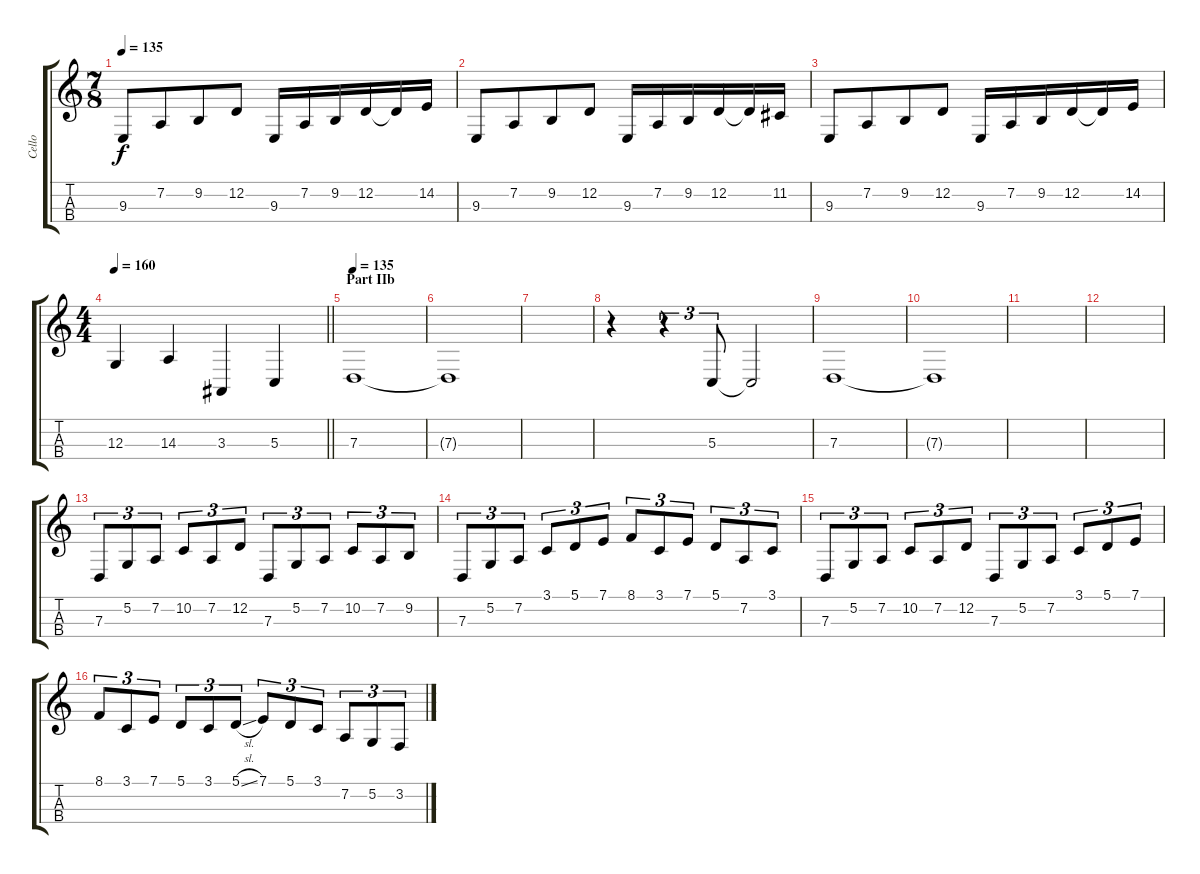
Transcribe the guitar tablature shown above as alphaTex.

\track ("Cello" "Cello") {instrument cello}
\staff {score tabs}
\tuning (A3 D3 G2 C2) {hide}
\ts (7 8)
\tempo 135
\clef g2
\ks c
9.3.8{dy f} 7.2.8 9.2.8 12.2.8 9.3.16 7.2.16 9.2.16 12.2.16 12.2{t}.16 14.2.16 |
9.3.8 7.2.8 9.2.8 12.2.8 9.3.16 7.2.16 9.2.16 12.2.16 12.2{t}.16 11.2.16 |
9.3.8 7.2.8 9.2.8 12.2.8 9.3.16 7.2.16 9.2.16 12.2.16 12.2{t}.16 14.2.16 |
\ts (4 4)
\tempo 160
\barLineRight lightlight
12.3.4 14.3.4 3.3.4 5.3.4 |
\section ("" "Part IIb")
\tempo 135
7.3.1 |
7.3{t}.1 |
|
r.4 r.4{tu (3 2)} 5.3.8{tu (3 2)} 5.3{t}.2 |
7.3.1 |
7.3{t}.1 |
|
|
7.3.8{tu (3 2)} 5.2.8{tu (3 2)} 7.2.8{tu (3 2)} 10.2.8{tu (3 2)} 7.2.8{tu (3 2)} 12.2.8{tu (3 2)} 7.3.8{tu (3 2)} 5.2.8{tu (3 2)} 7.2.8{tu (3 2)} 10.2.8{tu (3 2)} 7.2.8{tu (3 2)} 9.2.8{tu (3 2)} |
7.3.8{tu (3 2)} 5.2.8{tu (3 2)} 7.2.8{tu (3 2)} 3.1.8{tu (3 2)} 5.1.8{tu (3 2)} 7.1.8{tu (3 2)} 8.1.8{tu (3 2)} 3.1.8{tu (3 2)} 7.1.8{tu (3 2)} 5.1.8{tu (3 2)} 7.2.8{tu (3 2)} 3.1.8{tu (3 2)} |
7.3.8{tu (3 2)} 5.2.8{tu (3 2)} 7.2.8{tu (3 2)} 10.2.8{tu (3 2)} 7.2.8{tu (3 2)} 12.2.8{tu (3 2)} 7.3.8{tu (3 2)} 5.2.8{tu (3 2)} 7.2.8{tu (3 2)} 3.1.8{tu (3 2)} 5.1.8{tu (3 2)} 7.1.8{tu (3 2)} |
8.1.8{tu (3 2)} 3.1.8{tu (3 2)} 7.1.8{tu (3 2)} 5.1.8{tu (3 2)} 3.1.8{tu (3 2)} 5.1{sl}.8{tu (3 2)} 7.1.8{tu (3 2)} 5.1.8{tu (3 2)} 3.1.8{tu (3 2)} 7.2.8{tu (3 2)} 5.2.8{tu (3 2)} 3.2.8{tu (3 2)}
